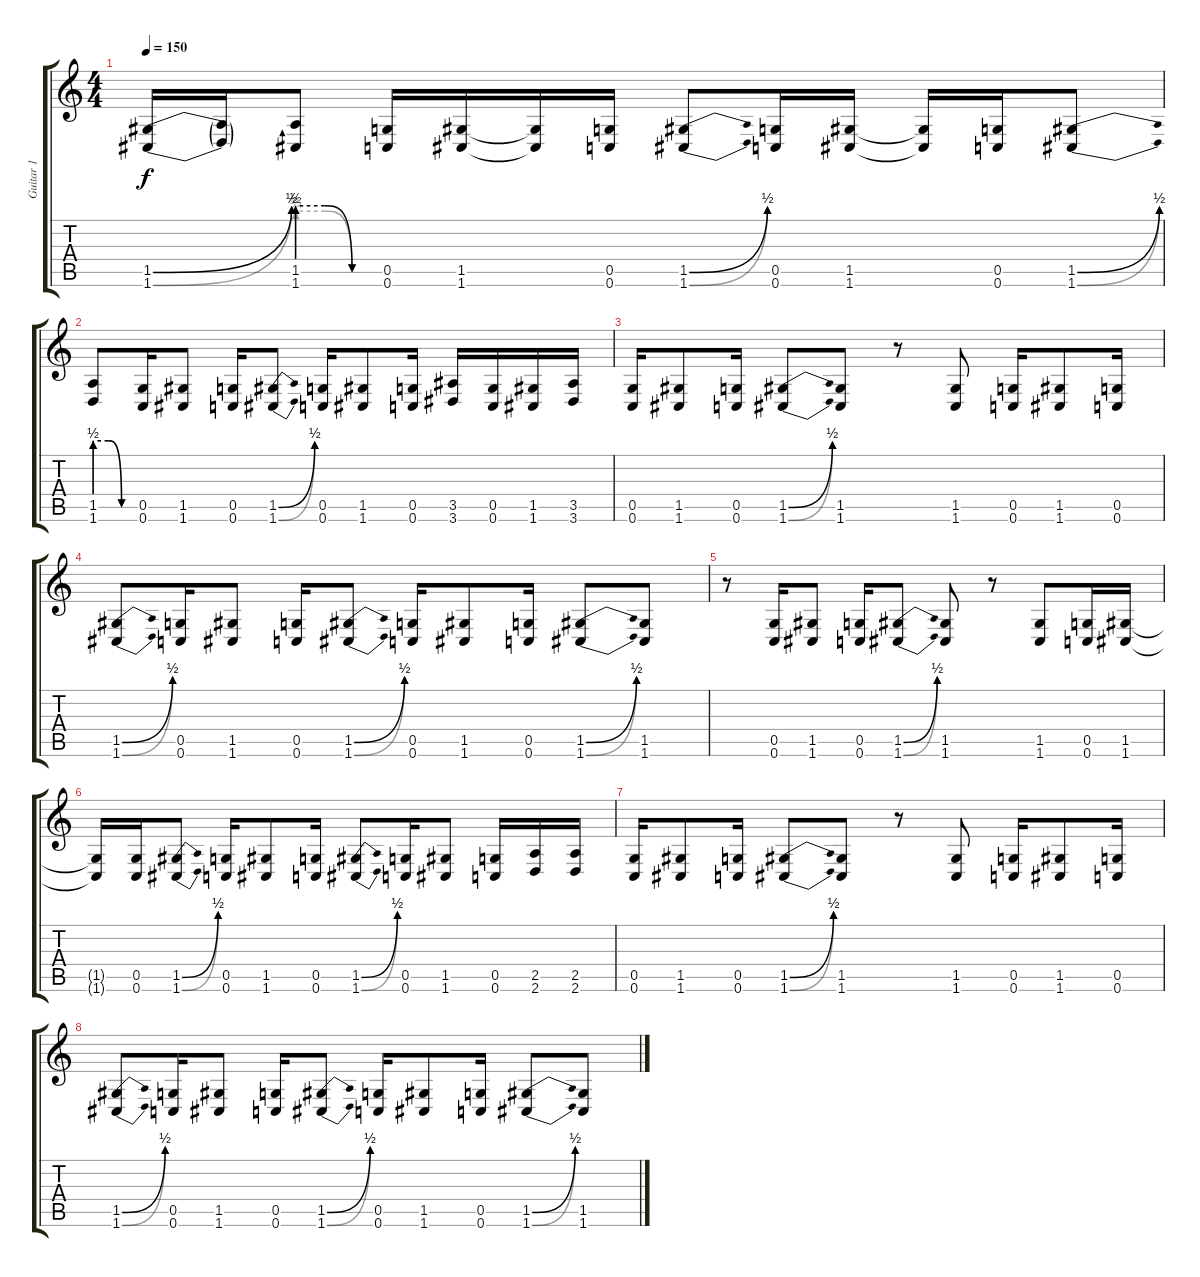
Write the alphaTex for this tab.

\track ("Guitar 1" "Guitar 1") {instrument overdrivenguitar}
\staff {score tabs}
\tuning (D4 A3 F3 C3 G2 C2) {hide}
\ts (4 4)
\tempo 150
\clef g2
\ks c
(1.5{be (bend 0 0 60 2)} 1.6{be (bend 0 0 60 2)}).16{dy f} (1.5{t} 1.6{t}).16 (1.5{be (custom 0 2 20 2 40 0 60 0)} 1.6{be (custom 0 1 20 1 40 0 60 0)}).8 (0.5 0.6).16 (1.5 1.6).16 (1.5{t} 1.6{t}).16 (0.5 0.6).16 (1.5{be (bend 0 0 60 2)} 1.6{be (bend 0 0 60 2)}).8 (0.5 0.6).16 (1.5 1.6).16 (1.5{t} 1.6{t}).16 (0.5 0.6).16 (1.5{be (bend 0 0 60 2)} 1.6{be (bend 0 0 60 2)}).8 |
(1.5{be (custom 0 2 20 2 40 0 60 0)} 1.6{be (custom 0 2 20 2 40 0 60 0)}).8 (0.5 0.6).16 (1.5 1.6).8 (0.5 0.6).16 (1.5{be (bend 0 0 60 2)} 1.6{be (bend 0 0 60 2)}).8 (0.5 0.6).16 (1.5 1.6).8 (0.5 0.6).16 (3.5 3.6).16 (0.5 0.6).16 (1.5 1.6).16 (3.5 3.6).16 |
(0.5 0.6).16 (1.5 1.6).8 (0.5 0.6).16 (1.5{be (bend 0 0 60 2)} 1.6{be (bend 0 0 60 2)}).8 (1.5 1.6).8 r.8 (1.5 1.6).8 (0.5 0.6).16 (1.5 1.6).8 (0.5 0.6).16 |
(1.5{be (bend 0 0 60 2)} 1.6{be (bend 0 0 60 2)}).8 (0.5 0.6).16 (1.5 1.6).8 (0.5 0.6).16 (1.5{be (bend 0 0 60 2)} 1.6{be (bend 0 0 60 2)}).8 (0.5 0.6).16 (1.5 1.6).8 (0.5 0.6).16 (1.5{be (bend 0 0 60 2)} 1.6{be (bend 0 0 60 2)}).8 (1.5 1.6).8 |
r.8 (0.5 0.6).16 (1.5 1.6).8 (0.5 0.6).16 (1.5{be (bend 0 0 60 2)} 1.6{be (bend 0 0 60 2)}).8 (1.5 1.6).8 r.8 (1.5 1.6).8 (0.5 0.6).16 (1.5 1.6).16 |
(1.5{t} 1.6{t}).16 (0.5 0.6).16 (1.5{be (bend 0 0 60 2)} 1.6{be (bend 0 0 60 2)}).8 (0.5 0.6).16 (1.5 1.6).8 (0.5 0.6).16 (1.5{be (bend 0 0 60 2)} 1.6{be (bend 0 0 60 2)}).8 (0.5 0.6).16 (1.5 1.6).8 (0.5 0.6).16 (2.5 2.6).16 (2.5 2.6).16 |
(0.5 0.6).16 (1.5 1.6).8 (0.5 0.6).16 (1.5{be (bend 0 0 60 2)} 1.6{be (bend 0 0 60 2)}).8 (1.5 1.6).8 r.8 (1.5 1.6).8 (0.5 0.6).16 (1.5 1.6).8 (0.5 0.6).16 |
(1.5{be (bend 0 0 60 2)} 1.6{be (bend 0 0 60 2)}).8 (0.5 0.6).16 (1.5 1.6).8 (0.5 0.6).16 (1.5{be (bend 0 0 60 2)} 1.6{be (bend 0 0 60 2)}).8 (0.5 0.6).16 (1.5 1.6).8 (0.5 0.6).16 (1.5{be (bend 0 0 60 2)} 1.6{be (bend 0 0 60 2)}).8 (1.5 1.6).8
